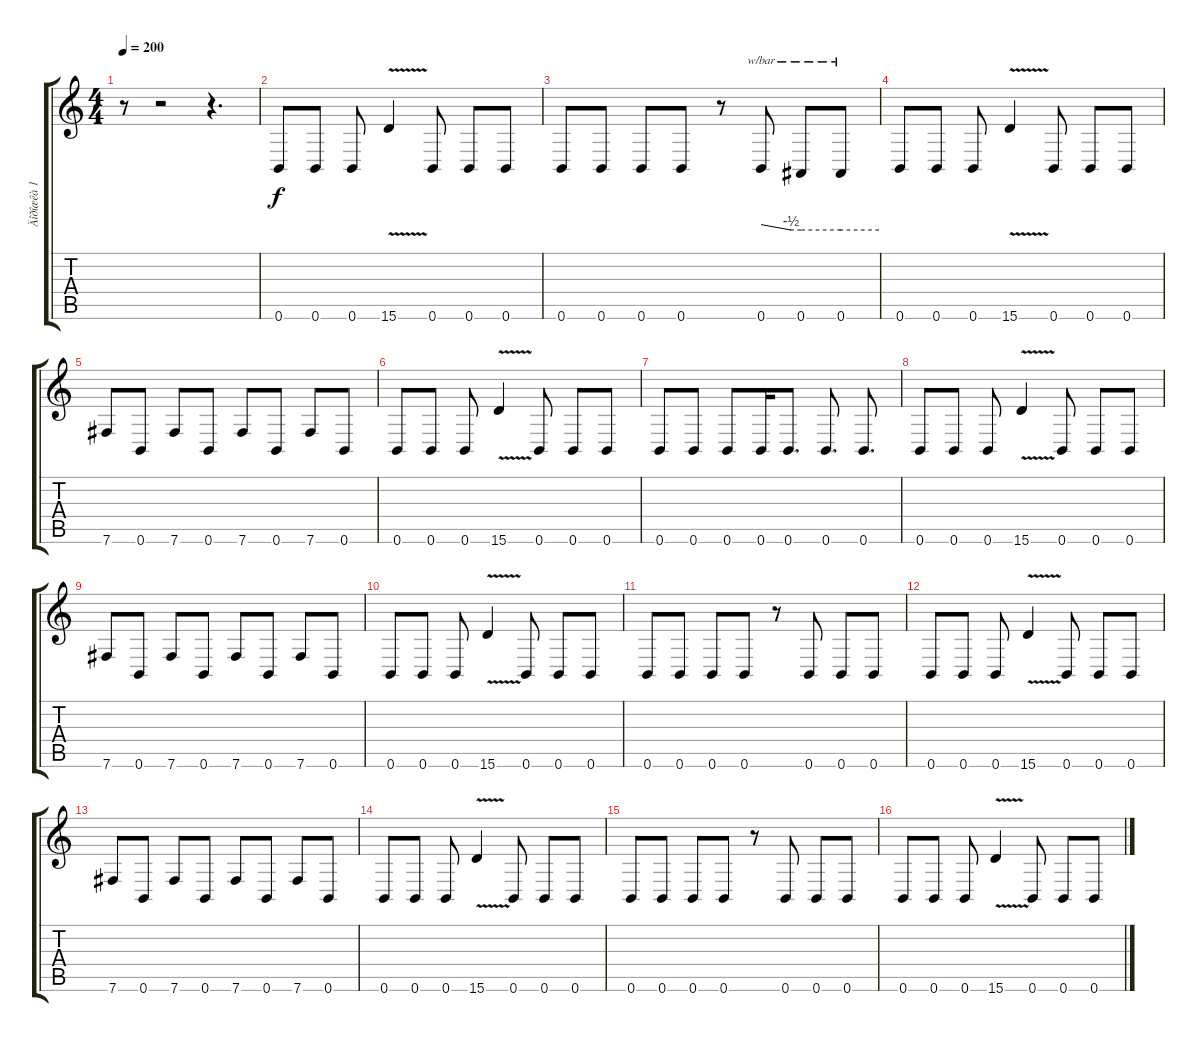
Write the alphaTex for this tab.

\track ("Äîðîæêà 1" "Äîðîæêà 1") {instrument distortionguitar}
\staff {score tabs}
\tuning (Db4 Ab3 E3 B2 Gb2 B1) {hide}
\ts (4 4)
\tempo 200
\clef g2
\ks c
r.8{dy f} r.2 r.4{d} |
0.6.8 0.6.8 0.6.8 15.6{v}.4 0.6.8 0.6.8 0.6.8 |
0.6.8 0.6.8 0.6.8 0.6.8 r.8 0.6.8{tbe (custom default 0 0 45 -2 60 -2)} 0.6.8{tbe (hold default 0 -2 60 -2)} 0.6.8{tbe (hold default 0 -2 60 -2)} |
0.6.8 0.6.8 0.6.8 15.6{v}.4 0.6.8 0.6.8 0.6.8 |
7.6.8 0.6.8 7.6.8 0.6.8 7.6.8 0.6.8 7.6.8 0.6.8 |
0.6.8 0.6.8 0.6.8 15.6{v}.4 0.6.8 0.6.8 0.6.8 |
0.6.8 0.6.8 0.6.8 0.6.16 0.6.8{d} 0.6.8{d} 0.6.8{d} |
0.6.8 0.6.8 0.6.8 15.6{v}.4 0.6.8 0.6.8 0.6.8 |
7.6.8 0.6.8 7.6.8 0.6.8 7.6.8 0.6.8 7.6.8 0.6.8 |
0.6.8 0.6.8 0.6.8 15.6{v}.4 0.6.8 0.6.8 0.6.8 |
0.6.8 0.6.8 0.6.8 0.6.8 r.8 0.6.8 0.6.8 0.6.8 |
0.6.8 0.6.8 0.6.8 15.6{v}.4 0.6.8 0.6.8 0.6.8 |
7.6.8 0.6.8 7.6.8 0.6.8 7.6.8 0.6.8 7.6.8 0.6.8 |
0.6.8 0.6.8 0.6.8 15.6{v}.4 0.6.8 0.6.8 0.6.8 |
0.6.8 0.6.8 0.6.8 0.6.8 r.8 0.6.8 0.6.8 0.6.8 |
0.6.8 0.6.8 0.6.8 15.6{v}.4 0.6.8 0.6.8 0.6.8
